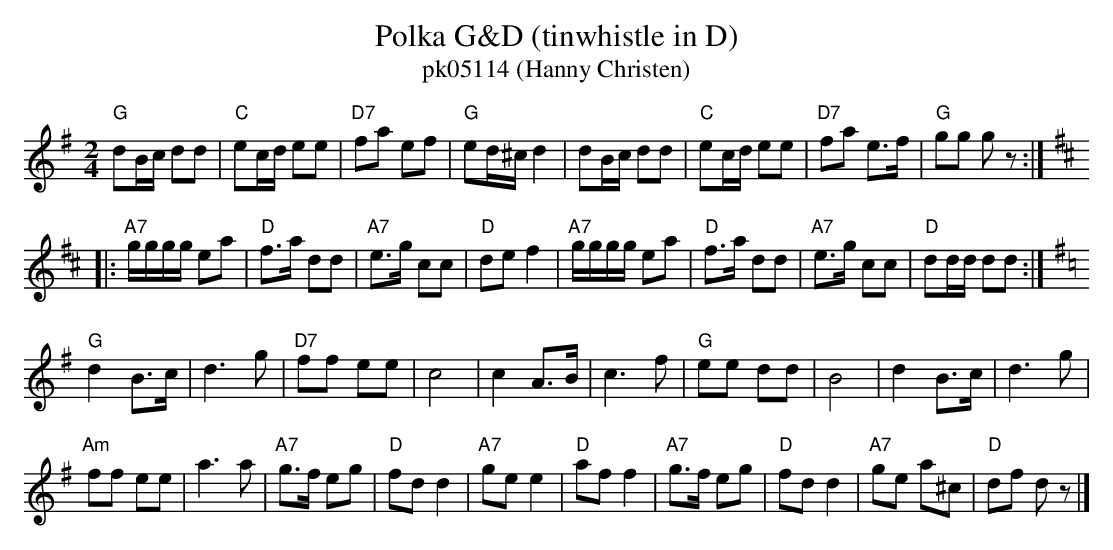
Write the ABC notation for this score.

X:1
T:Polka G&D (tinwhistle in D)
T:pk05114 (Hanny Christen)
M:2/4
L:1/16
K:G %%MIDI gchordon
"G"d2Bc d2d2 | "C"e2cd e2e2 | "D7"f2a2 e2f2 | "G"e2d^c d4 | d2Bc d2d2 | "C"e2cd e2e2 | "D7"f2a2 e3f | "G"g2g2 g2z2 :| [K:D]
|: "A7"gggg e2a2 | "D"f3a d2d2 | "A7"e3g c2c2 | "D"d2e2f4 | "A7"gggg e2a2 | "D"f3a d2d2 | "A7"e3g c2c2 | "D"d2dd d2d2 :| [K:G]
"G"d4B3c | d6g2 | "D7"f2f2 e2e2 | c8 | c4 A3B | c6f2 | "G"e2e2 d2d2 | B8 | d4B3c | d6g2 |
"Am"f2f2 e2e2 | a6a2 | "A7"g3f e2g2 | "D"f2d2d4 | "A7"g2e2e4 | "D"a2f2f4 | "A7"g3f e2g2 | "D"f2d2d4 | "A7"g2e2 a2^c2 | "D"d2f2 d2z2 |]
